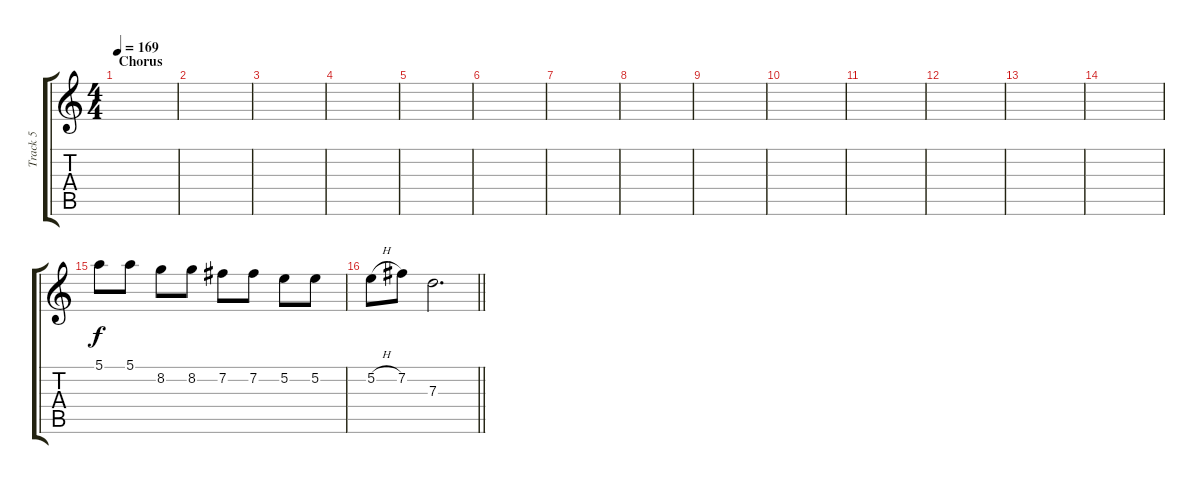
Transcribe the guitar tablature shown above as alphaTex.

\track ("Track 5" "Track 5") {instrument distortionguitar}
\staff {score tabs}
\tuning (E4 B3 G3 D3 A2 E2) {hide}
\ts (4 4)
\section ("" "Chorus")
\tempo 169
\clef g2
\ks c
|
|
|
|
|
|
|
|
|
|
|
|
|
|
5.1.8 5.1.8 8.2.8 8.2.8 7.2.8 7.2.8 5.2.8 5.2.8 |
\barLineRight lightlight
5.2{h}.8 7.2.8 7.3.2{d}
